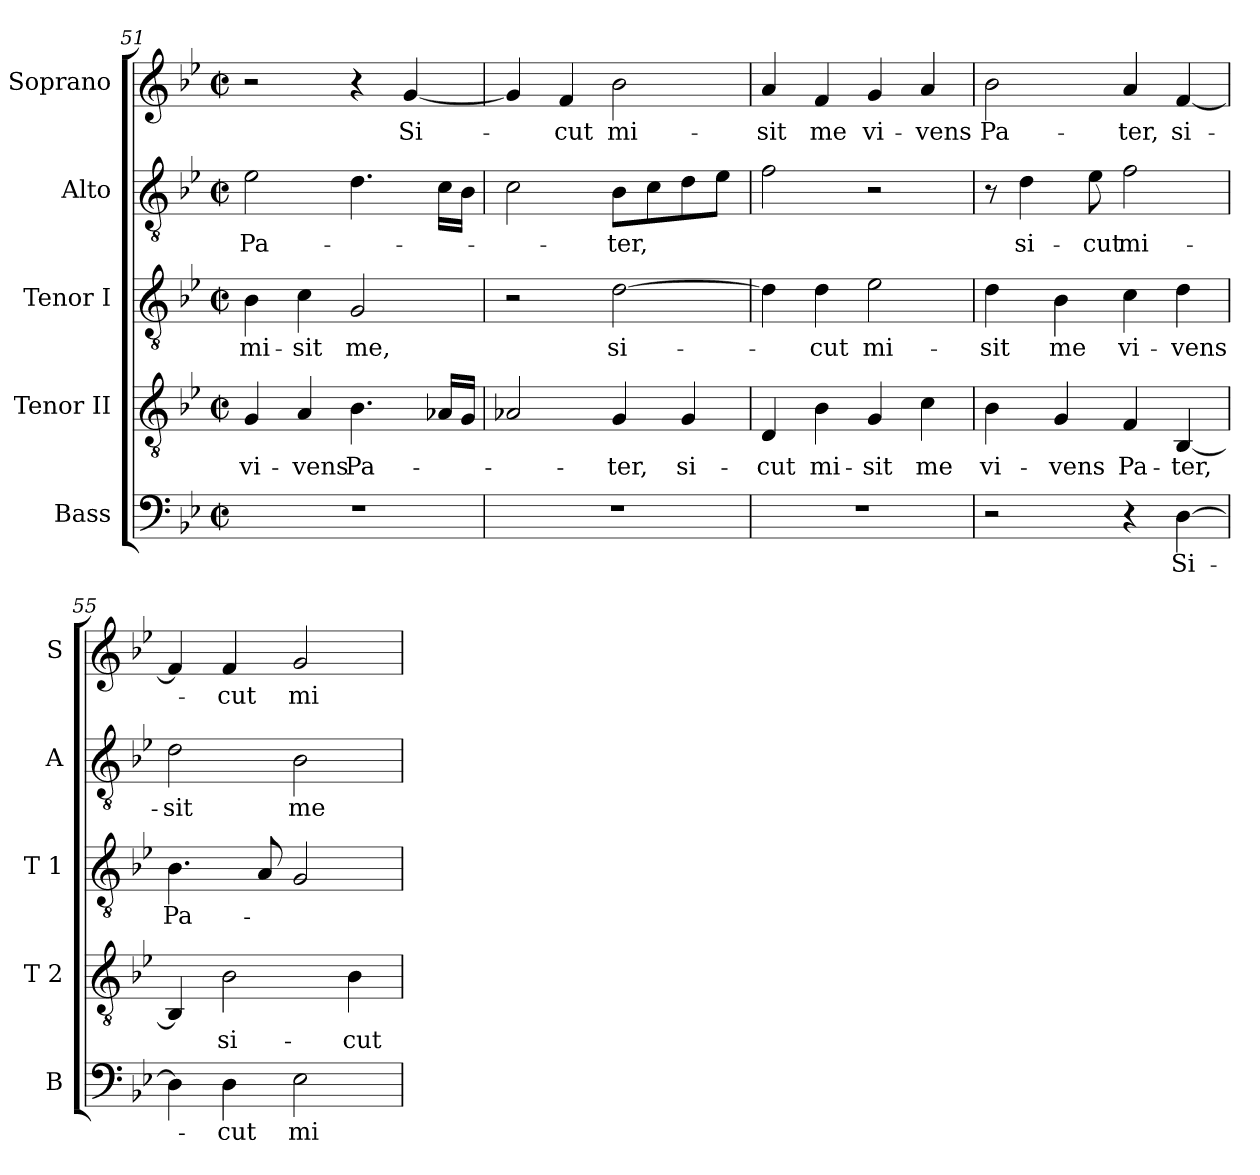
**kern	**text	**kern	**text	**kern	**text	**kern	**text	**kern	**text
*part5	*part5	*part4	*part4	*part3	*part3	*part2	*part2	*part1	*part1
*staff5	*staff5	*staff4	*staff4	*staff3	*staff3	*staff2	*staff2	*staff1	*staff1
*I"Bass	*	*I"Tenor II	*	*I"Tenor I	*	*I"Alto	*	*I"Soprano	*
*I'B	*	*I'T 2	*	*I'T 1	*	*I'A	*	*I'S	*
!!LO:PB:g=z
*clefF4	*	*clefGv2	*	*clefGv2	*	*clefGv2	*	*clefG2	*
*ITrd7c12	*	*	*	*	*	*ITrd7c12	*	*	*
*k[b-e-]	*	*k[b-e-]	*	*k[b-e-]	*	*k[b-e-]	*	*k[b-e-]	*
*B-:	*	*B-:	*	*B-:	*	*B-:	*	*B-:	*
*M2/2	*	*M2/2	*	*M2/2	*	*M2/2	*	*M2/2	*
*met(c|)	*	*met(c|)	*	*met(c|)	*	*met(c|)	*	*met(c|)	*
=51	=51	=51	=51	=51	=51	=51	=51	=51	=51
!	!	!	!LO:LY:b:color=#000000	!	!	!	!	!	!
!	!	!	!	!	!LO:LY:b:color=#000000	!	!	!	!
!	!	!	!	!	!	!	!LO:LY:b:color=#000000	!	!
1r	.	4Gi/	vi-	4B-i\	mi-	2E-i\	Pa-	2r	.
!	!	!	!LO:LY:b:color=#000000	!	!	!	!	!	!
!	!	!	!	!	!LO:LY:b:color=#000000	!	!	!	!
.	.	4Ai/	-vens	4ci\	-sit	.	.	.	.
!	!	!	!LO:LY:b:color=#000000	!	!	!	!	!	!
!	!	!	!	!	!LO:LY:b:color=#000000	!	!	!	!
.	.	4.B-i\	Pa-	2Gi/	me,	4.Di\	.	4r	.
!	!	!	!	!	!	!	!	!	!LO:LY:b:color=#000000
.	.	.	.	.	.	.	.	[<4gi/	Si-
.	.	16A-Xi/LL	.	.	.	16Ci\LL	.	.	.
.	.	16Gi/JJ	.	.	.	16BB-i\JJ	.	.	.
=52	=52	=52	=52	=52	=52	=52	=52	=52	=52
1r	.	2A-Xi/	.	2r	.	2Ci\	.	4gi/]	.
!	!	!	!	!	!	!	!	!	!LO:LY:b:color=#000000
.	.	.	.	.	.	.	.	4fi/	-cut
!	!	!	!LO:LY:b:color=#000000	!	!	!	!	!	!
!	!	!	!	!	!LO:LY:b:color=#000000	!	!	!	!
!	!	!	!	!	!	!	!LO:LY:b:color=#000000	!	!
!	!	!	!	!	!	!	!	!	!LO:LY:b:color=#000000
.	.	4Gi/	-ter,	[>2di\	si-	8BB-i\L	-ter,	2b-i\	mi-
.	.	.	.	.	.	8Ci\	.	.	.
!	!	!	!LO:LY:b:color=#000000	!	!	!	!	!	!
.	.	4Gi/	si-	.	.	8Di\	.	.	.
.	.	.	.	.	.	8E-i\J	.	.	.
=53	=53	=53	=53	=53	=53	=53	=53	=53	=53
!	!	!	!LO:LY:b:color=#000000	!	!	!	!	!	!
!	!	!	!	!	!	!	!	!	!LO:LY:b:color=#000000
1r	.	4Di/	-cut	4di\]	.	2Fi\	.	4ai/	-sit
!	!	!	!LO:LY:b:color=#000000	!	!	!	!	!	!
!	!	!	!	!	!LO:LY:b:color=#000000	!	!	!	!
!	!	!	!	!	!	!	!	!	!LO:LY:b:color=#000000
.	.	4B-i\	mi-	4di\	-cut	.	.	4fi/	me
!	!	!	!LO:LY:b:color=#000000	!	!	!	!	!	!
!	!	!	!	!	!LO:LY:b:color=#000000	!	!	!	!
!	!	!	!	!	!	!	!	!	!LO:LY:b:color=#000000
.	.	4Gi/	-sit	2e-i\	mi-	2r	.	4gi/	vi-
!	!	!	!LO:LY:b:color=#000000	!	!	!	!	!	!
!	!	!	!	!	!	!	!	!	!LO:LY:b:color=#000000
.	.	4ci\	me	.	.	.	.	4ai/	-vens
=54	=54	=54	=54	=54	=54	=54	=54	=54	=54
!	!	!	!LO:LY:b:color=#000000	!	!	!	!	!	!
!	!	!	!	!	!LO:LY:b:color=#000000	!	!	!	!
!	!	!	!	!	!	!	!	!	!LO:LY:b:color=#000000
2r	.	4B-i\	vi-	4di\	-sit	8r	.	2b-i\	Pa-
!	!	!	!	!	!	!	!LO:LY:b:color=#000000	!	!
.	.	.	.	.	.	4Di\	si-	.	.
!	!	!	!LO:LY:b:color=#000000	!	!	!	!	!	!
!	!	!	!	!	!LO:LY:b:color=#000000	!	!	!	!
.	.	4Gi/	-vens	4B-i\	me	.	.	.	.
!	!	!	!	!	!	!	!LO:LY:b:color=#000000	!	!
.	.	.	.	.	.	8E-i\	-cut	.	.
!	!	!	!LO:LY:b:color=#000000	!	!	!	!	!	!
!	!	!	!	!	!LO:LY:b:color=#000000	!	!	!	!
!	!	!	!	!	!	!	!LO:LY:b:color=#000000	!	!
!	!	!	!	!	!	!	!	!	!LO:LY:b:color=#000000
4r	.	4Fi/	Pa-	4ci\	vi-	2Fi\	mi-	4ai/	-ter,
!	!LO:LY:b:color=#000000	!	!	!	!	!	!	!	!
!	!	!	!LO:LY:b:color=#000000	!	!	!	!	!	!
!	!	!	!	!	!LO:LY:b:color=#000000	!	!	!	!
!	!	!	!	!	!	!	!	!	!LO:LY:b:color=#000000
[>4DDi\	Si-	[<4BB-i/	-ter,	4di\	-vens	.	.	[<4fi/	si-
=55	=55	=55	=55	=55	=55	=55	=55	=55	=55
!	!	!	!	!	!LO:LY:b:color=#000000	!	!	!	!
!	!	!	!	!	!	!	!LO:LY:b:color=#000000	!	!
4DDi\]	.	4BB-i/]	.	4.B-i\	Pa-	2Di\	-sit	4fi/]	.
!	!LO:LY:b:color=#000000	!	!	!	!	!	!	!	!
!	!	!	!LO:LY:b:color=#000000	!	!	!	!	!	!
!	!	!	!	!	!	!	!	!	!LO:LY:b:color=#000000
4DDi\	-cut	2B-i\	si-	.	.	.	.	4fi/	-cut
.	.	.	.	8Ai/	.	.	.	.	.
!	!LO:LY:b:color=#000000	!	!	!	!	!	!	!	!
!	!	!	!	!	!	!	!LO:LY:b:color=#000000	!	!
!	!	!	!	!	!	!	!	!	!LO:LY:b:color=#000000
2EE-i\	mi-	.	.	2Gi/	.	2BB-i\	me	2gi/	mi-
!	!	!	!LO:LY:b:color=#000000	!	!	!	!	!	!
.	.	4B-i\	-cut	.	.	.	.	.	.
=	=	=	=	=	=	=	=	=	=
*-	*-	*-	*-	*-	*-	*-	*-	*-	*-
